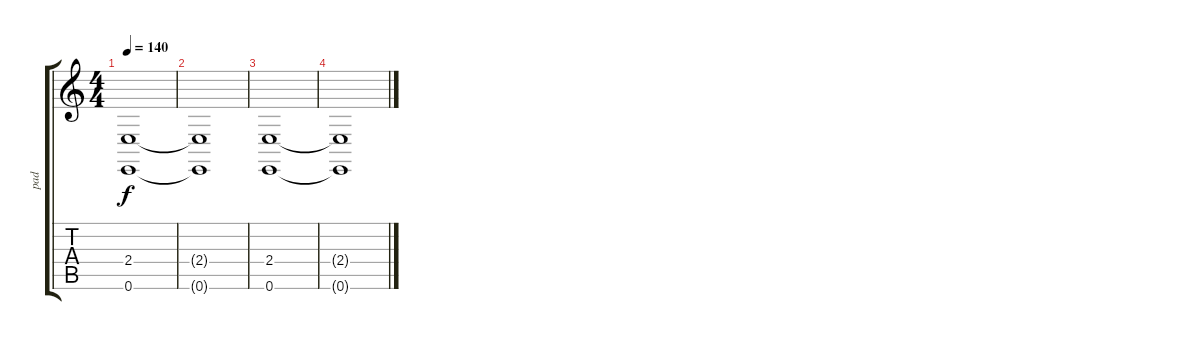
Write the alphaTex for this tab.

\track ("pad" "pad") {instrument pad5bowed}
\staff {score tabs}
\tuning (E4 B3 G3 D3 A2 E2) {hide}
\ts (4 4)
\tempo 140
\clef g2
\ks c
(2.4 0.6).1{dy f} |
(2.4{t} 0.6{t}).1 |
(2.4 0.6).1 |
(2.4{t} 0.6{t}).1
